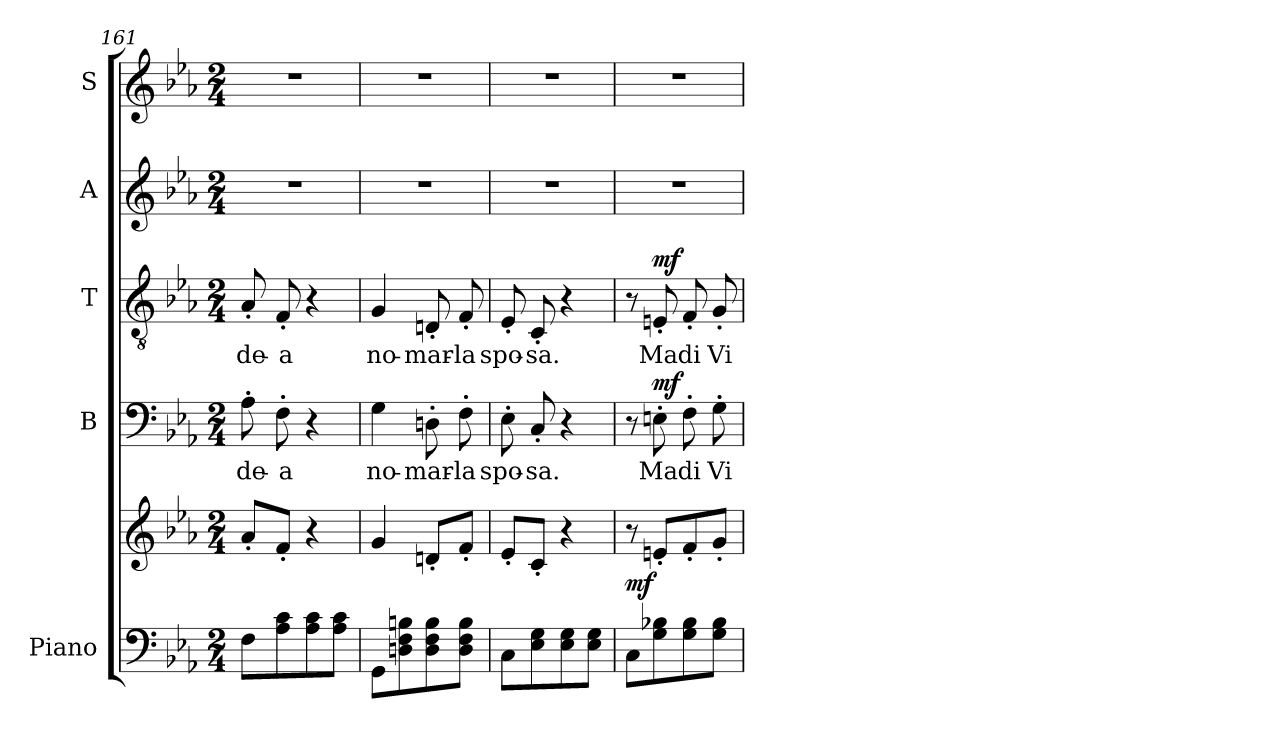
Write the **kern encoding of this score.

**kern	**kern	**dynam	**kern	**text	**dynam	**kern	**text	**dynam	**kern	**kern
*part5	*part5	*part5	*part4	*part4	*part4	*part3	*part3	*part3	*part2	*part1
*staff6	*staff5	*staff5/6	*staff4	*staff4	*staff4	*staff3	*staff3	*staff3	*staff2	*staff1
*I"Piano	*	*	*I"B	*	*	*I"T	*	*	*I"A	*I"S
*I'Pno	*	*	*I'B	*	*	*I'T	*	*	*I'A	*I'S
*clefF4	*clefG2	*	*clefF4	*	*	*clefGv2	*	*	*clefG2	*clefG2
*k[b-e-a-]	*k[b-e-a-]	*	*k[b-e-a-]	*	*	*k[b-e-a-]	*	*	*k[b-e-a-]	*k[b-e-a-]
*M2/4	*M2/4	*	*M2/4	*	*	*M2/4	*	*	*M2/4	*M2/4
=161	=161	=161	=161	=161	=161	=161	=161	=161	=161	=161
!	!	!	!	!LO:LY:b	!	!	!LO:LY:b	!	!	!
8F\L	8a-'/L	.	8A-'\	-de-	.	8A-'/	-de-	.	2r	2r
!	!	!	!	!LO:LY:b	!	!	!LO:LY:b	!	!	!
8A-\ 8c\	8f'/J	.	8F'\	-a	.	8F'/	-a	.	.	.
8A-\ 8c\	4r	.	4r	.	.	4r	.	.	.	.
8A-\ 8c\J	.	.	.	.	.	.	.	.	.	.
!!LO:LB:g=z
=162	=162	=162	=162	=162	=162	=162	=162	=162	=162	=162
!	!	!	!	!LO:LY:b	!	!	!LO:LY:b	!	!	!
8GG\L	4g/	.	4G\	no-	.	4G/	no-	.	2r	2r
8Dn\ 8F\ 8Bn\	.	.	.	.	.	.	.	.	.	.
!	!	!	!	!LO:LY:b	!	!	!LO:LY:b	!	!	!
8D\ 8F\ 8B\	8dn'/L	.	8Dn'\	-mar-	.	8Dn'/	-mar-	.	.	.
!	!	!	!	!LO:LY:b	!	!	!LO:LY:b	!	!	!
8D\ 8F\ 8B\J	8f'/J	.	8F'\	-la	.	8F'/	-la	.	.	.
=163	=163	=163	=163	=163	=163	=163	=163	=163	=163	=163
!	!	!	!	!LO:LY:b	!	!	!LO:LY:b	!	!	!
8C\L	8e-'/L	.	8E-'\	spo-	.	8E-'/	spo-	.	2r	2r
!	!	!	!	!LO:LY:b	!	!	!LO:LY:b	!	!	!
8E-\ 8G\	8c'/J	.	8C'/	-sa.	.	8C'/	-sa.	.	.	.
8E-\ 8G\	4r	.	4r	.	.	4r	.	.	.	.
8E-\ 8G\J	.	.	.	.	.	.	.	.	.	.
=164	=164	=164	=164	=164	=164	=164	=164	=164	=164	=164
!	!	!LO:DY:a=2	!	!	!	!	!	!	!	!
8C\L	8r	mf	8r	.	.	8r	.	.	2r	2r
!	!	!	!	!LO:LY:b	!LO:DY:a	!	!LO:LY:b	!LO:DY:a	!	!
8G\ 8B-X\	8en'/L	.	8En'\	Ma	mf	8En'/	Ma	mf	.	.
!	!	!	!	!LO:LY:b	!	!	!LO:LY:b	!	!	!
8G\ 8B-\	8f'/	.	8F'\	di	.	8F'/	di	.	.	.
!	!	!	!	!LO:LY:b	!	!	!LO:LY:b	!	!	!
8G\ 8B-\J	8g'/J	.	8G'\	Vi-	.	8G'/	Vi-	.	.	.
=	=	=	=	=	=	=	=	=	=	=
*-	*-	*-	*-	*-	*-	*-	*-	*-	*-	*-
